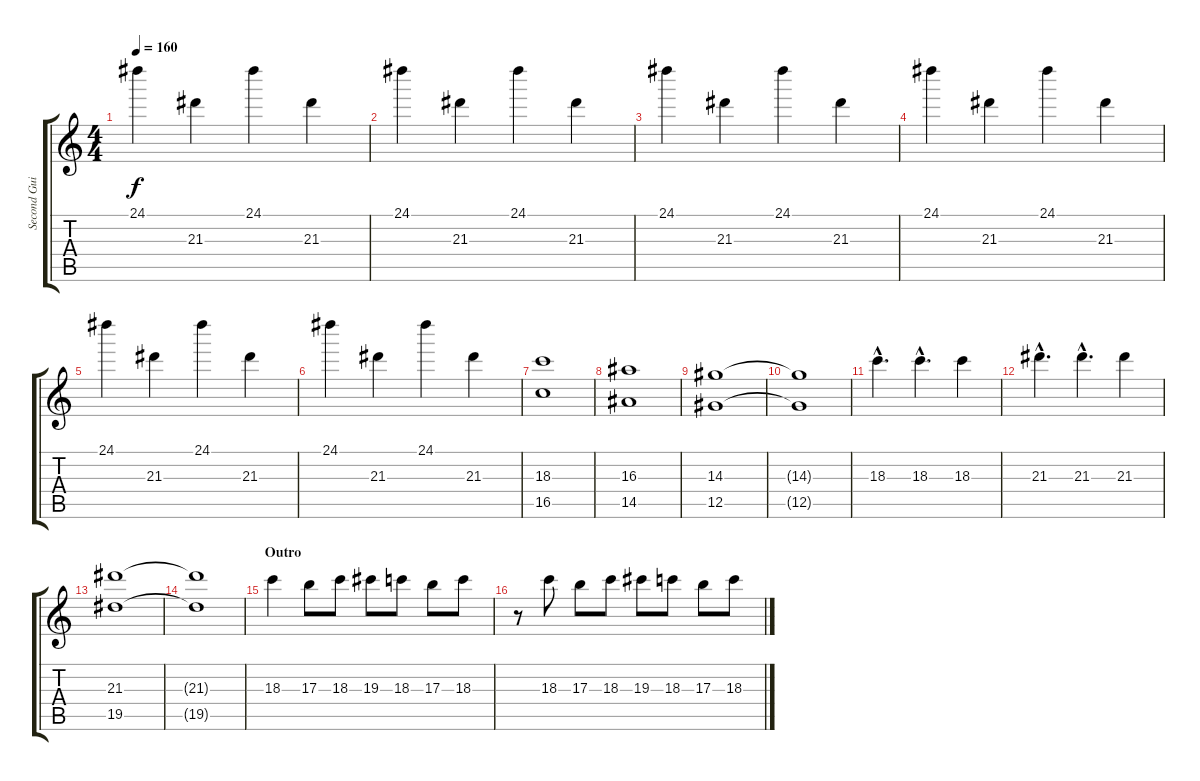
\track ("Second Guitar" "Second Gui") {instrument distortionguitar}
\staff {score tabs}
\tuning (Eb4 Bb3 Gb3 Db3 Ab2 Eb2) {hide}
\ts (4 4)
\tempo 160
\clef g2
\ks c
24.1.4{dy f} 21.3.4 24.1.4 21.3.4 |
24.1.4 21.3.4 24.1.4 21.3.4 |
24.1.4 21.3.4 24.1.4 21.3.4 |
24.1.4 21.3.4 24.1.4 21.3.4 |
24.1.4 21.3.4 24.1.4 21.3.4 |
24.1.4 21.3.4 24.1.4 21.3.4 |
(18.3 16.5).1 |
(16.3 14.5).1 |
(14.3 12.5).1 |
(14.3{t} 12.5{t}).1 |
18.3{hac}.4{d} 18.3{hac}.4{d} 18.3.4 |
21.3{hac}.4{d} 21.3{hac}.4{d} 21.3.4 |
(21.3 19.5).1 |
(21.3{t} 19.5{t}).1 |
\section ("" "Outro")
18.3.4 17.3.8 18.3.8 19.3.8 18.3.8 17.3.8 18.3.8 |
r.8 18.3.8 17.3.8 18.3.8 19.3.8 18.3.8 17.3.8 18.3.8
